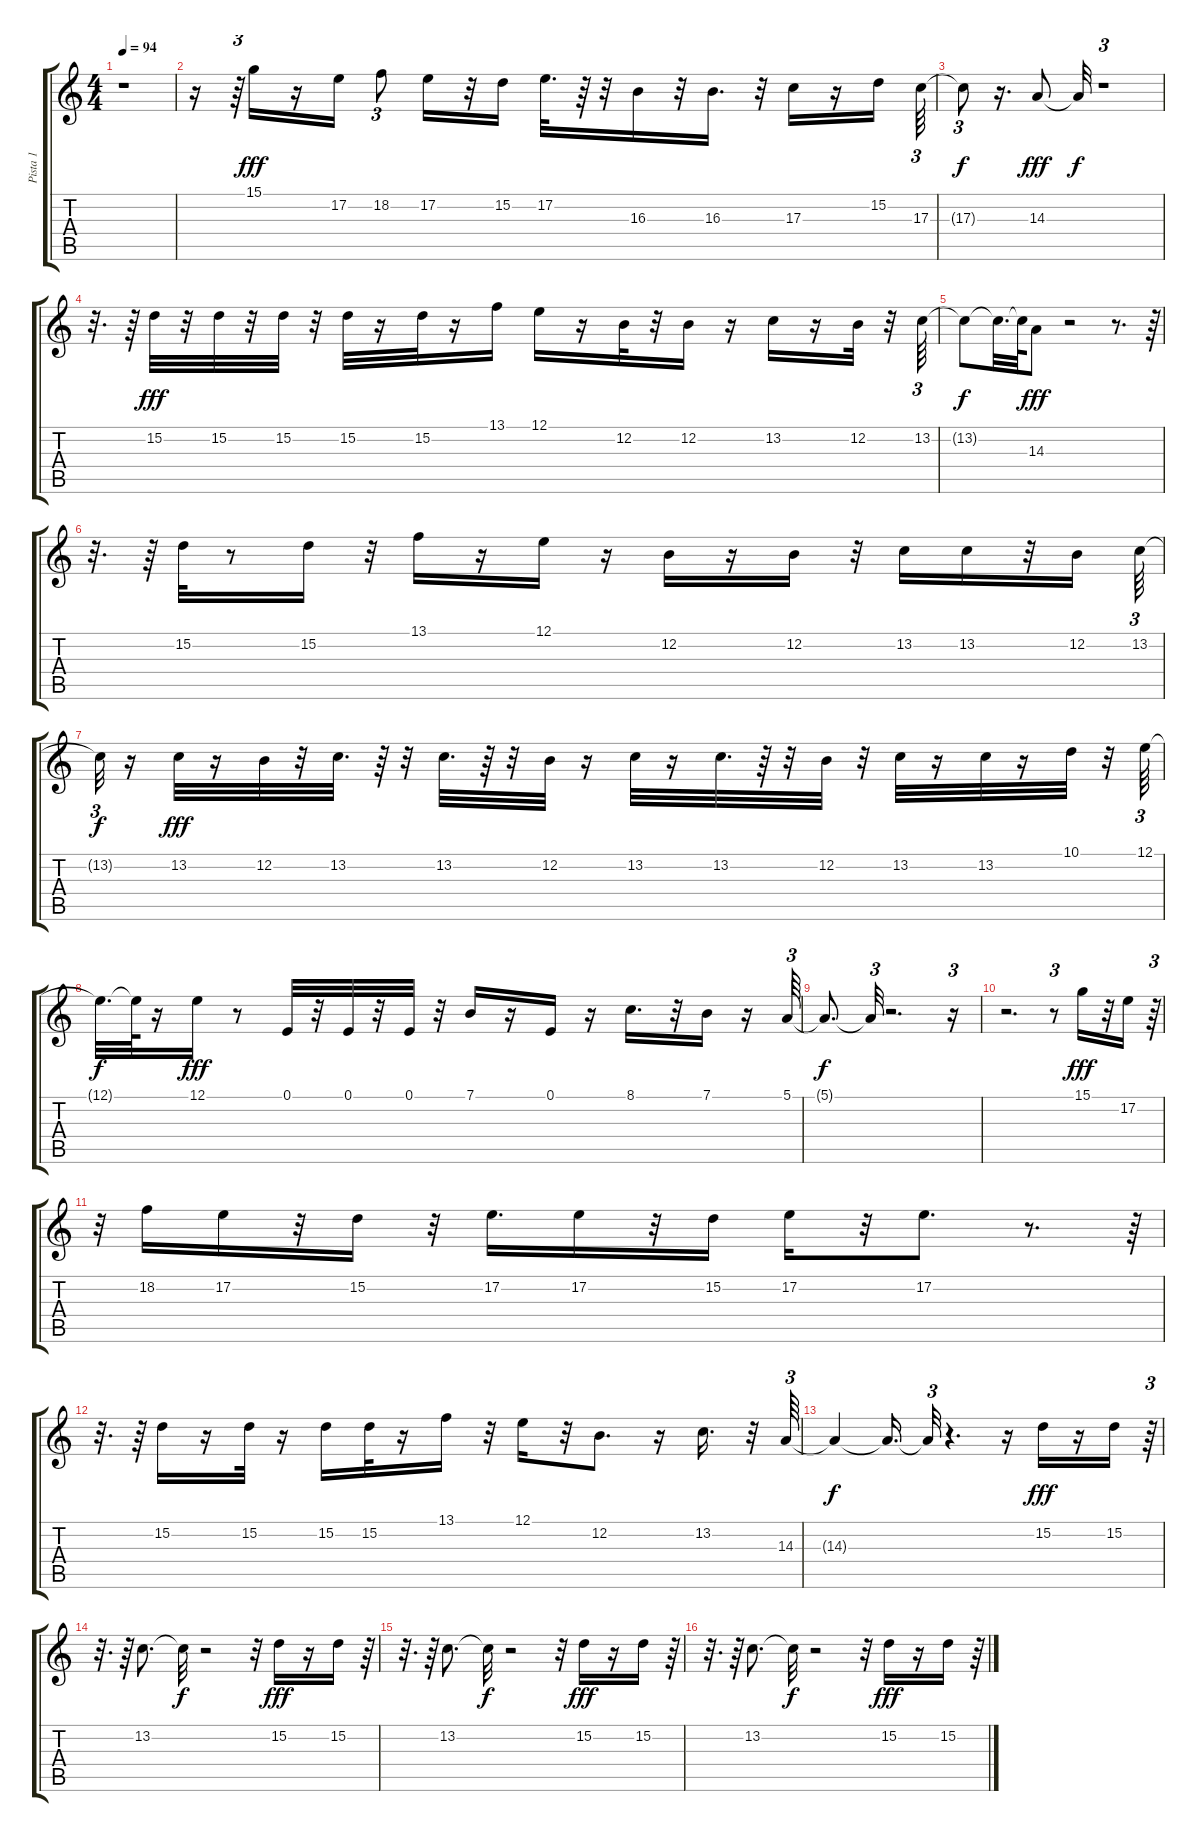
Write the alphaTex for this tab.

\track ("Pista 1" "Pista 1") {instrument flute}
\staff {score tabs}
\tuning (E4 B3 G3 D3 A2 E2) {hide}
\ts (4 4)
\tempo 94
\clef g2
\ks c
r.1{dy f} |
r.16 r.64{tu (3 2)} 15.1.16{dy fff} r.16 17.2.16 18.2.8{tu (3 2)} 17.2.16 r.32 15.2.16 17.2.32{d} r.64 r.32 16.3.16 r.32 16.3.16{d} r.32 17.3.16 r.16 15.2.16 17.3.64{tu (3 2)} |
17.3{t}.8{tu (3 2) dy f} r.16{d} 14.3.8{dy fff} 14.3{t}.32{dy f} r.1{tu (3 2)} |
r.32{d} r.64 15.2.32{dy fff} r.32 15.2.32 r.32 15.2.32 r.32 15.2.32 r.16 15.2.32 r.16 13.1.16 12.1.16 r.16 12.2.32 r.32 12.2.16 r.16 13.2.16 r.16 12.2.32 r.32 13.2.64{tu (3 2)} |
13.2{t}.8{dy f} 13.2{t}.32{d} 13.2{t}.64 14.3.8{dy fff} r.2 r.8{d} r.64{tu (3 2)} |
r.32{d} r.64 15.2.32 r.8 15.2.16 r.32 13.1.16 r.16 12.1.16 r.16 12.2.16 r.16 12.2.16 r.32 13.2.16 13.2.16 r.32 12.2.16 13.2.64{tu (3 2)} |
13.2{t}.32{tu (3 2) dy f} r.16 13.2.32{dy fff} r.16 12.2.32 r.32 13.2.32{d} r.64 r.32 13.2.32{d} r.64 r.32 12.2.32 r.16 13.2.32 r.16 13.2.32{d} r.64 r.32 12.2.32 r.32 13.2.32 r.16 13.2.32 r.16 10.1.32 r.32 12.1.64{tu (3 2)} |
12.1{t}.32{d dy f} 12.1{t}.64 r.16 12.1.16{dy fff} r.8 0.1.32 r.32 0.1.32 r.32 0.1.32 r.32 7.1.16 r.16 0.1.16 r.16 8.1.16{d} r.32 7.1.16 r.16 5.1.64{tu (3 2)} |
5.1{t}.8{d dy f} 5.1{t}.32{tu (3 2)} r.2{d} r.16{tu (3 2)} |
r.2{d} r.8{tu (3 2)} 15.1.16{dy fff} r.32 17.2.16 r.64{tu (3 2)} |
r.32{tu (3 2)} 18.2.16 17.2.16 r.32 15.2.16 r.32 17.2.16{d} 17.2.16 r.32 15.2.16 17.2.16 r.32 17.2.8{d} r.8{d} r.64{tu (3 2)} |
r.32{d} r.64 15.2.16 r.16 15.2.32 r.16 15.2.16 15.2.32 r.16 13.1.16 r.32 12.1.16 r.32 12.2.8{d} r.16 13.2.16{d} r.32 14.3.64{tu (3 2)} |
14.3{t}.4{dy f} 14.3{t}.16{d} 14.3{t}.32{tu (3 2)} r.4{d} r.16 15.2.16{dy fff} r.16 15.2.16 r.64{tu (3 2)} |
r.32{d} r.64 13.2.8{d} 13.2{t}.32{dy f} r.2 r.32 15.2.16{dy fff} r.16 15.2.16 r.64{tu (3 2)} |
r.32{d} r.64 13.2.8{d} 13.2{t}.32{dy f} r.2 r.32 15.2.16{dy fff} r.16 15.2.16 r.64{tu (3 2)} |
r.32{d} r.64 13.2.8{d} 13.2{t}.32{dy f} r.2 r.32 15.2.16{dy fff} r.16 15.2.16 r.64{tu (3 2)}
